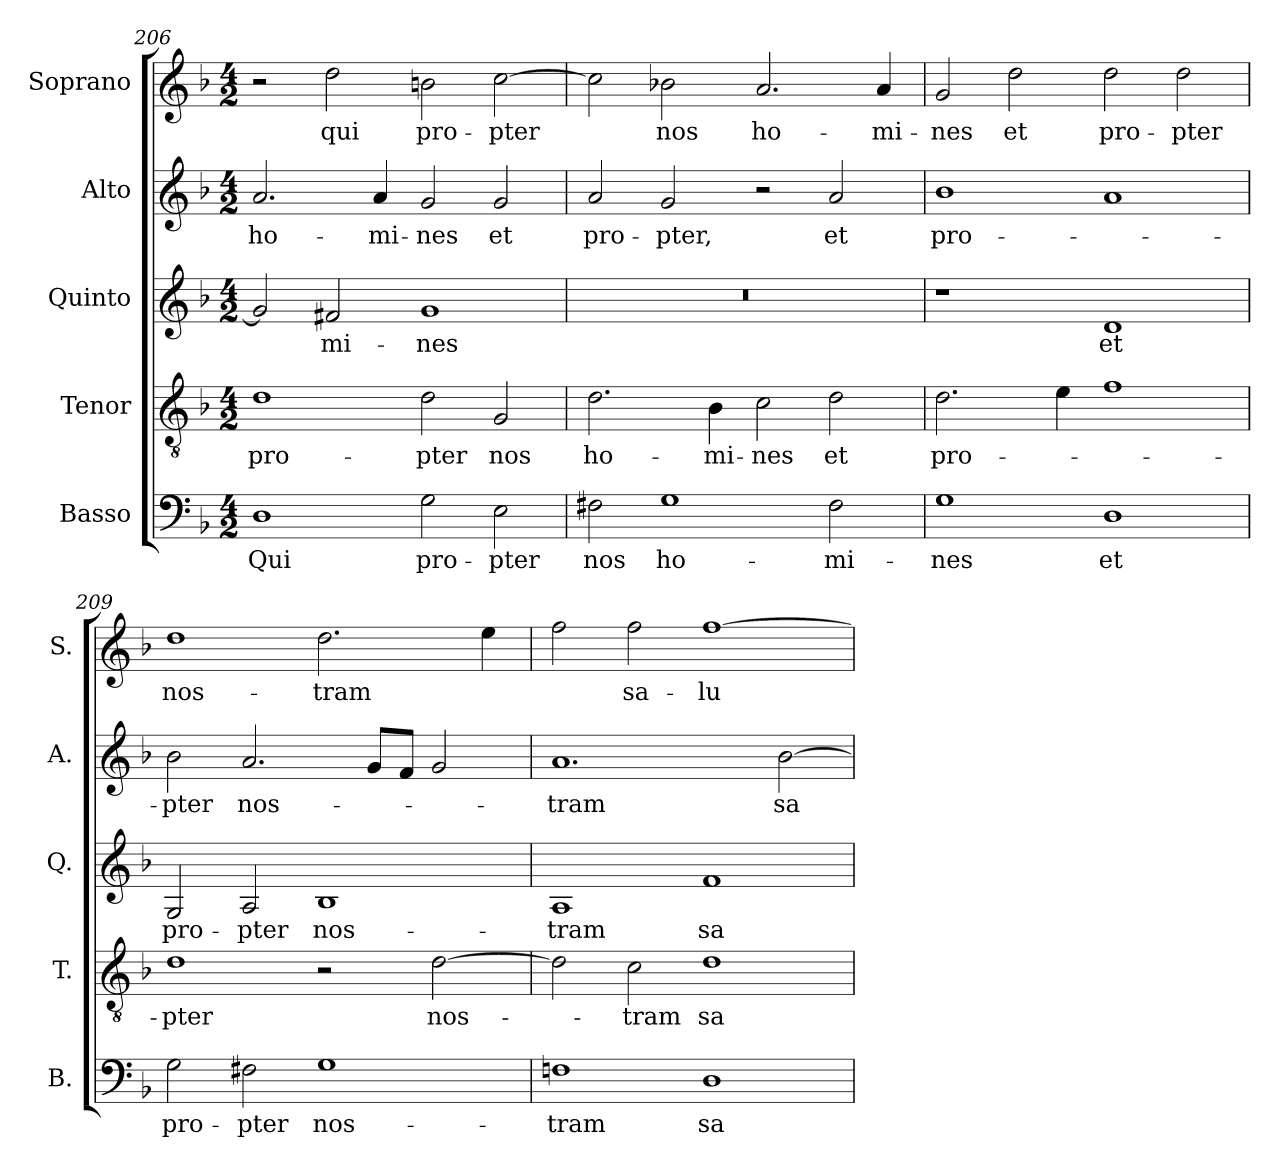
**kern	**text	**kern	**text	**kern	**text	**kern	**text	**kern	**text
*part5	*part5	*part4	*part4	*part3	*part3	*part2	*part2	*part1	*part1
*staff5	*staff5	*staff4	*staff4	*staff3	*staff3	*staff2	*staff2	*staff1	*staff1
*I"Basso	*	*I"Tenor	*	*I"Quinto	*	*I"Alto	*	*I"Soprano	*
*I'B.	*	*I'T.	*	*I'Q.	*	*I'A.	*	*I'S.	*
*clefF4	*	*clefGv2	*	*clefG2	*	*clefG2	*	*clefG2	*
*	*	*ITrd7c12	*	*	*	*	*	*	*
*k[b-]	*	*k[b-]	*	*k[b-]	*	*k[b-]	*	*k[b-]	*
*F:	*	*F:	*	*F:	*	*F:	*	*F:	*
*M4/2	*	*M4/2	*	*M4/2	*	*M4/2	*	*M4/2	*
=206	=206	=206	=206	=206	=206	=206	=206	=206	=206
!	!LO:LY:b:color=#000000	!	!	!	!	!	!	!	!
!	!	!	!LO:LY:b:color=#000000	!	!	!	!	!	!
!	!	!	!	!	!	!	!LO:LY:b:color=#000000	!	!
1Di	Qui	1Di	pro-	2gi/]	.	2.ai/	ho-	2r	.
!	!	!	!	!	!LO:LY:b:color=#000000	!	!	!	!
!	!	!	!	!	!	!	!	!	!LO:LY:b:color=#000000
.	.	.	.	2f#Xi/	-mi-	.	.	2ddi\	qui
!	!	!	!	!	!	!	!LO:LY:b:color=#000000	!	!
.	.	.	.	.	.	4ai/	-mi-	.	.
!	!LO:LY:b:color=#000000	!	!	!	!	!	!	!	!
!	!	!	!LO:LY:b:color=#000000	!	!	!	!	!	!
!	!	!	!	!	!LO:LY:b:color=#000000	!	!	!	!
!	!	!	!	!	!	!	!LO:LY:b:color=#000000	!	!
!	!	!	!	!	!	!	!	!	!LO:LY:b:color=#000000
2Gi\	pro-	2Di\	-pter	1gi	-nes	2gi/	-nes	2bni\	pro-
!	!LO:LY:b:color=#000000	!	!	!	!	!	!	!	!
!	!	!	!LO:LY:b:color=#000000	!	!	!	!	!	!
!	!	!	!	!	!	!	!LO:LY:b:color=#000000	!	!
!	!	!	!	!	!	!	!	!	!LO:LY:b:color=#000000
2Ei\	-pter	2GGi/	nos	.	.	2gi/	et	[2cci\	-pter
=207	=207	=207	=207	=207	=207	=207	=207	=207	=207
!	!LO:LY:b:color=#000000	!	!	!	!	!	!	!	!
!	!	!	!LO:LY:b:color=#000000	!LO:N:vis=1	!	!	!	!	!
!	!	!	!	!	!	!	!LO:LY:b:color=#000000	!	!
2F#Xi\	nos	2.Di\	ho-	0r	.	2ai/	pro-	2cci\]	.
!	!LO:LY:b:color=#000000	!	!	!	!	!	!	!	!
!	!	!	!	!	!	!	!LO:LY:b:color=#000000	!	!
!	!	!	!	!	!	!	!	!	!LO:LY:b:color=#000000
1Gi	ho-	.	.	.	.	2gi/	-pter,	2b-Xi\	nos
!	!	!	!LO:LY:b:color=#000000	!	!	!	!	!	!
.	.	4BB-i\	-mi-	.	.	.	.	.	.
!	!	!	!LO:LY:b:color=#000000	!	!	!	!	!	!
!	!	!	!	!	!	!	!	!	!LO:LY:b:color=#000000
.	.	2Ci\	-nes	.	.	2r	.	2.ai/	ho-
!	!LO:LY:b:color=#000000	!	!	!	!	!	!	!	!
!	!	!	!LO:LY:b:color=#000000	!	!	!	!	!	!
!	!	!	!	!	!	!	!LO:LY:b:color=#000000	!	!
2F#i\	-mi-	2Di\	et	.	.	2ai/	et	.	.
!	!	!	!	!	!	!	!	!	!LO:LY:b:color=#000000
.	.	.	.	.	.	.	.	4ai/	-mi-
!!LO:LB:g=z
=208	=208	=208	=208	=208	=208	=208	=208	=208	=208
!	!LO:LY:b:color=#000000	!	!	!	!	!	!	!	!
!	!	!	!LO:LY:b:color=#000000	!	!	!	!	!	!
!	!	!	!	!	!	!	!LO:LY:b:color=#000000	!	!
!	!	!	!	!	!	!	!	!	!LO:LY:b:color=#000000
1Gi	-nes	2.Di\	pro-	1r	.	1b-i	pro-	2gi/	-nes
!	!	!	!	!	!	!	!	!	!LO:LY:b:color=#000000
.	.	.	.	.	.	.	.	2ddi\	et
.	.	4Ei\	.	.	.	.	.	.	.
!	!LO:LY:b:color=#000000	!	!	!	!	!	!	!	!
!	!	!	!	!	!LO:LY:b:color=#000000	!	!	!	!
!	!	!	!	!	!	!	!	!	!LO:LY:b:color=#000000
1Di	et	1Fi	.	1di	et	1ai	.	2ddi\	pro-
!	!	!	!	!	!	!	!	!	!LO:LY:b:color=#000000
.	.	.	.	.	.	.	.	2ddi\	-pter
=209	=209	=209	=209	=209	=209	=209	=209	=209	=209
!	!LO:LY:b:color=#000000	!	!	!	!	!	!	!	!
!	!	!	!LO:LY:b:color=#000000	!	!	!	!	!	!
!	!	!	!	!	!LO:LY:b:color=#000000	!	!	!	!
!	!	!	!	!	!	!	!LO:LY:b:color=#000000	!	!
!	!	!	!	!	!	!	!	!	!LO:LY:b:color=#000000
2Gi\	pro-	1Di	-pter	2Gi/	pro-	2b-i\	-pter	1ddi	nos-
!	!LO:LY:b:color=#000000	!	!	!	!	!	!	!	!
!	!	!	!	!	!LO:LY:b:color=#000000	!	!	!	!
!	!	!	!	!	!	!	!LO:LY:b:color=#000000	!	!
2F#Xi\	-pter	.	.	2Ai/	-pter	2.ai/	nos-	.	.
!	!LO:LY:b:color=#000000	!	!	!	!	!	!	!	!
!	!	!	!	!	!LO:LY:b:color=#000000	!	!	!	!
!	!	!	!	!	!	!	!	!	!LO:LY:b:color=#000000
1Gi	nos-	2r	.	1B-i	nos-	.	.	2.ddi\	-tram
.	.	.	.	.	.	8gi/L	.	.	.
.	.	.	.	.	.	8fi/J	.	.	.
!	!	!	!LO:LY:b:color=#000000	!	!	!	!	!	!
.	.	[2Di\	nos-	.	.	2gi/	.	.	.
.	.	.	.	.	.	.	.	4eei\	.
=210	=210	=210	=210	=210	=210	=210	=210	=210	=210
!	!LO:LY:b:color=#000000	!	!	!	!	!	!	!	!
!	!	!	!	!	!LO:LY:b:color=#000000	!	!	!	!
!	!	!	!	!	!	!	!LO:LY:b:color=#000000	!	!
1Fni	-tram	2Di\]	.	1Ai	-tram	1.ai	-tram	2ffi\	.
!	!	!	!LO:LY:b:color=#000000	!	!	!	!	!	!
!	!	!	!	!	!	!	!	!	!LO:LY:b:color=#000000
.	.	2Ci\	-tram	.	.	.	.	2ffi\	sa-
!	!LO:LY:b:color=#000000	!	!	!	!	!	!	!	!
!	!	!	!LO:LY:b:color=#000000	!	!	!	!	!	!
!	!	!	!	!	!LO:LY:b:color=#000000	!	!	!	!
!	!	!	!	!	!	!	!	!	!LO:LY:b:color=#000000
1Di	sa-	1Di	sa-	1fi	sa-	.	.	[1ffi	-lu-
!	!	!	!	!	!	!	!LO:LY:b:color=#000000	!	!
.	.	.	.	.	.	[2b-i\	sa-	.	.
=	=	=	=	=	=	=	=	=	=
*-	*-	*-	*-	*-	*-	*-	*-	*-	*-
